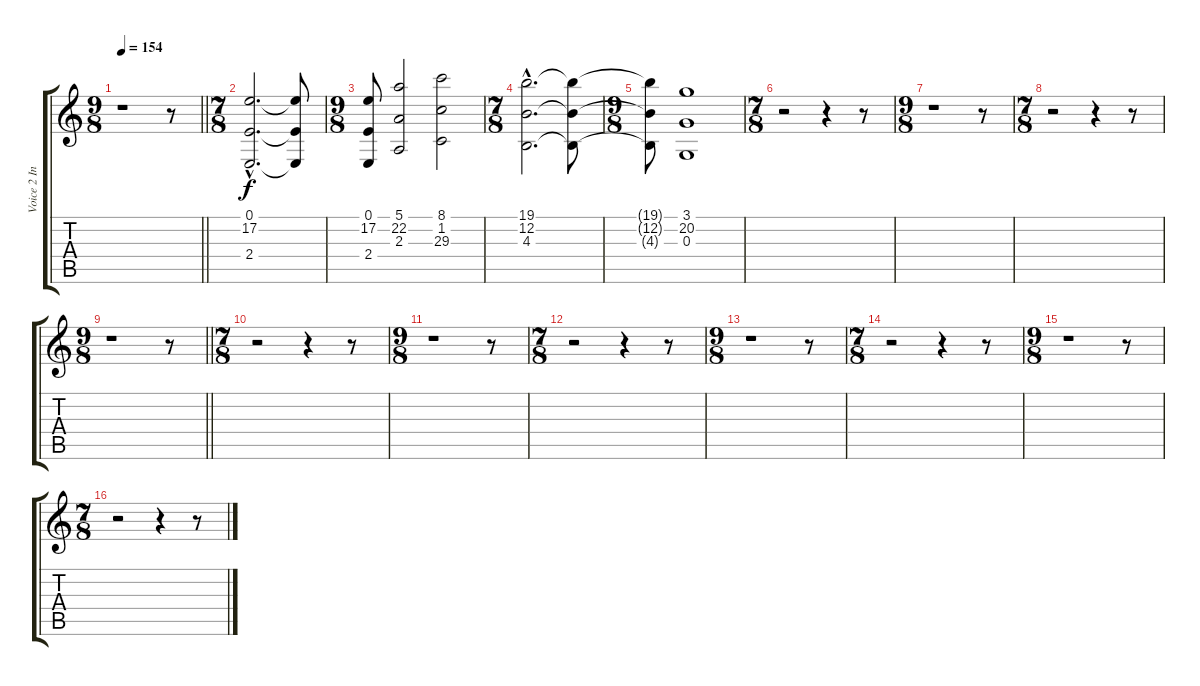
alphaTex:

\track ("Voice 2 Indian" "Voice 2 In") {instrument voiceoohs}
\staff {score tabs}
\tuning (E4 B3 G3 D3 A2 E2) {hide}
\ts (9 8)
\tempo 154
\clef g2
\barLineRight lightlight
\ks c
r.1{dy ppp} r.8 |
\ts (7 8)
(0.1{hac} 17.2{hac} 2.4{hac}).2{d dy f volume 16} (0.1{t} 17.2{t} 2.4{t}).8 |
\ts (9 8)
(0.1 17.2 2.4).8 (5.1 22.2 2.3).2 (8.1 1.2 29.3).2 |
\ts (7 8)
(19.1{hac} 12.2{hac} 4.3{hac}).2{d} (19.1{t} 12.2{t} 4.3{t}).8 |
\ts (9 8)
(19.1{t} 12.2{t} 4.3{t}).8 (3.1 20.2 0.3).1 |
\ts (7 8)
r.2 r.4 r.8 |
\ts (9 8)
r.1 r.8 |
\ts (7 8)
r.2 r.4 r.8 |
\ts (9 8)
\barLineRight lightlight
r.1 r.8 |
\ts (7 8)
r.2 r.4 r.8 |
\ts (9 8)
r.1 r.8 |
\ts (7 8)
r.2 r.4 r.8 |
\ts (9 8)
r.1 r.8 |
\ts (7 8)
r.2 r.4 r.8 |
\ts (9 8)
r.1 r.8 |
\ts (7 8)
r.2 r.4 r.8
